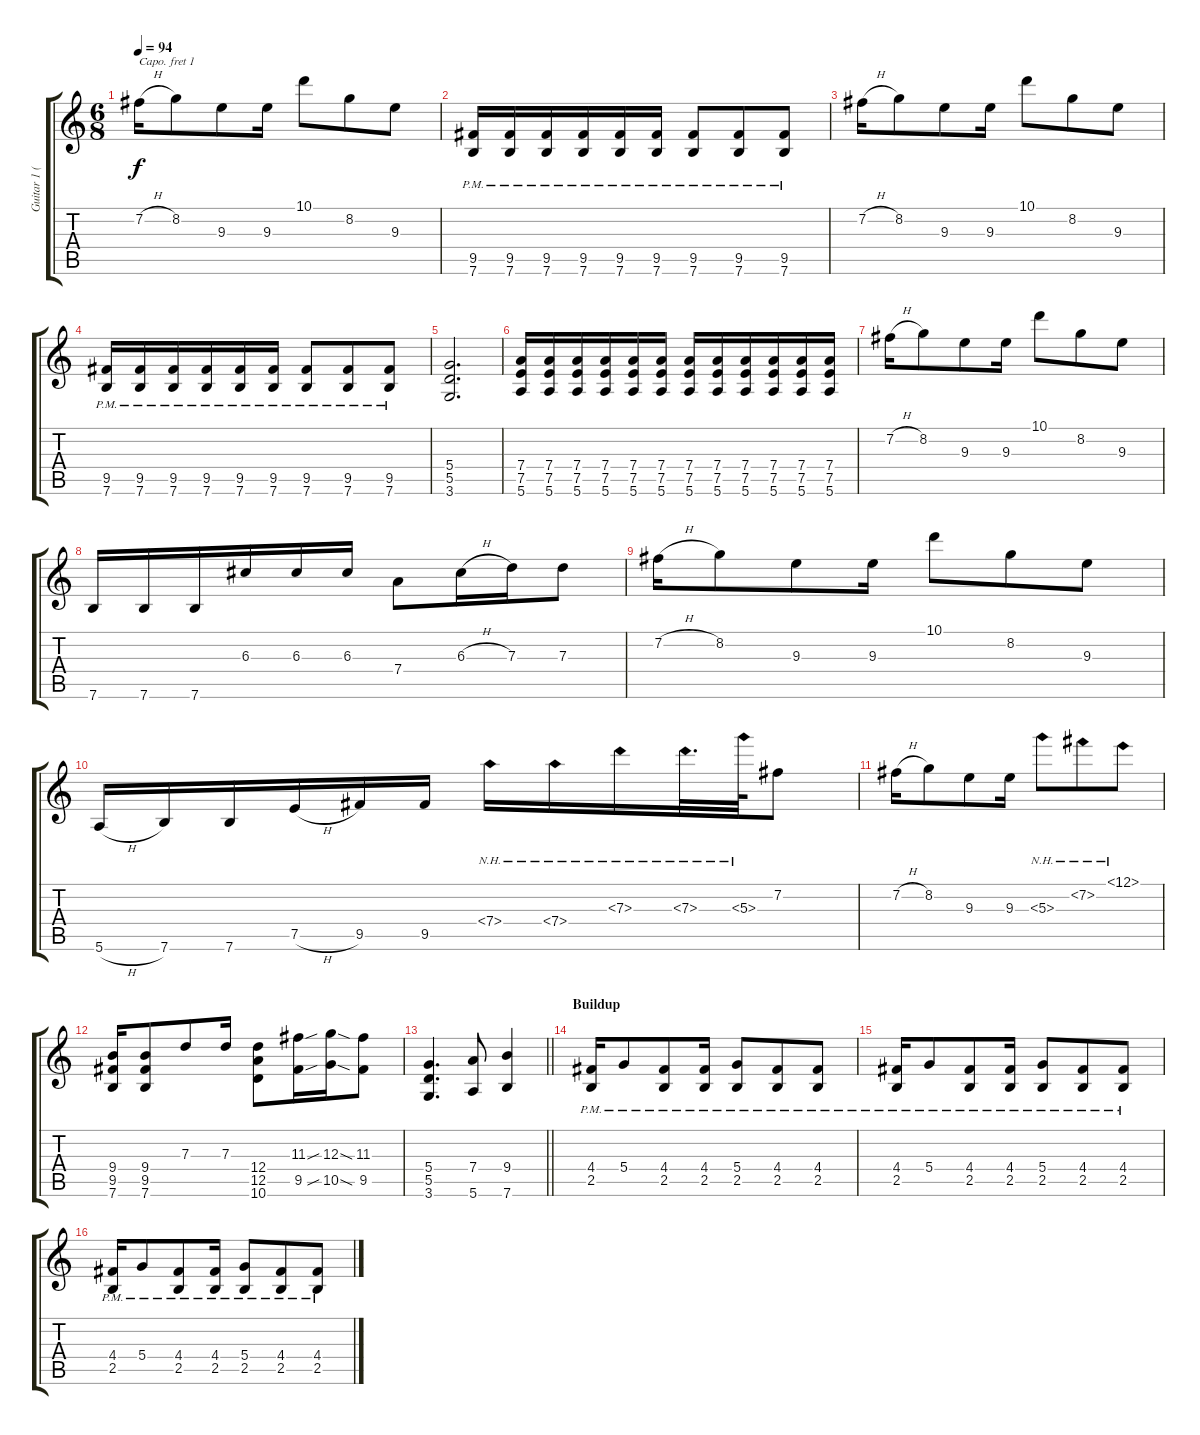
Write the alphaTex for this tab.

\track ("Guitar 1 (Jade)" "Guitar 1 (") {instrument distortionguitar}
\staff {score tabs}
\capo 1
\tuning (Eb4 Bb3 Gb3 Db3 Ab2 Eb2) {hide}
\ts (6 8)
\tempo 94
\clef g2
\ks c
7.2{h}.16{dy f} 8.2.8 9.3.8 9.3.16 10.1.8 8.2.8 9.3.8 |
(9.5{pm} 7.6{pm}).16 (9.5{pm} 7.6{pm}).16 (9.5{pm} 7.6{pm}).16 (9.5{pm} 7.6{pm}).16 (9.5{pm} 7.6{pm}).16 (9.5{pm} 7.6{pm}).16 (9.5{pm} 7.6{pm}).8 (9.5{pm} 7.6{pm}).8 (9.5{pm} 7.6{pm}).8 |
7.2{h}.16 8.2.8 9.3.8 9.3.16 10.1.8 8.2.8 9.3.8 |
(9.5{pm} 7.6{pm}).16 (9.5{pm} 7.6{pm}).16 (9.5{pm} 7.6{pm}).16 (9.5{pm} 7.6{pm}).16 (9.5{pm} 7.6{pm}).16 (9.5{pm} 7.6{pm}).16 (9.5{pm} 7.6{pm}).8 (9.5{pm} 7.6{pm}).8 (9.5{pm} 7.6{pm}).8 |
(5.4 5.5 3.6).2{d} |
(7.4 7.5 5.6).16 (7.4 7.5 5.6).16 (7.4 7.5 5.6).16 (7.4 7.5 5.6).16 (7.4 7.5 5.6).16 (7.4 7.5 5.6).16 (7.4 7.5 5.6).16 (7.4 7.5 5.6).16 (7.4 7.5 5.6).16 (7.4 7.5 5.6).16 (7.4 7.5 5.6).16 (7.4 7.5 5.6).16 |
7.2{h}.16 8.2.8 9.3.8 9.3.16 10.1.8 8.2.8 9.3.8 |
7.6.16 7.6.16 7.6.16 6.3.16 6.3.16 6.3.16 7.4.8 6.3{h}.16 7.3.16 7.3.8 |
7.2{h}.16 8.2.8 9.3.8 9.3.16 10.1.8 8.2.8 9.3.8 |
5.6{h}.16 7.6.16 7.6.16 7.5{h}.16 9.5.16 9.5.16 7.4{nh}.16 7.4{nh}.16 7.3{nh}.16 7.3{nh}.32{d} 5.3{nh}.64 7.2.8 |
7.2{h}.16 8.2.8 9.3.8 9.3.16 5.3{nh}.8 7.2{nh}.8 12.1{nh}.8 |
(9.4 9.5 7.6).16 (9.4 9.5 7.6).8 7.3.8 7.3.16 (12.4 12.5 10.6).8 (11.3{sou} 9.5{sou}).16 (12.3{sod} 10.5{sod}).16 (11.3 9.5).8 |
\barLineRight lightlight
(5.4 5.5 3.6).4{d} (7.4 5.6).8 (9.4 7.6).4 |
\section ("" "Buildup")
(4.4{pm} 2.5).16 5.4{pm}.8 (4.4{pm} 2.5).8 (4.4{pm} 2.5).16 (5.4{pm} 2.5).8 (4.4{pm} 2.5).8 (4.4{pm} 2.5).8 |
(4.4{pm} 2.5).16 5.4{pm}.8 (4.4{pm} 2.5).8 (4.4{pm} 2.5).16 (5.4{pm} 2.5).8 (4.4{pm} 2.5).8 (4.4{pm} 2.5).8 |
(4.4{pm} 2.5).16 5.4{pm}.8 (4.4{pm} 2.5).8 (4.4{pm} 2.5).16 (5.4{pm} 2.5).8 (4.4{pm} 2.5).8 (4.4{pm} 2.5).8
